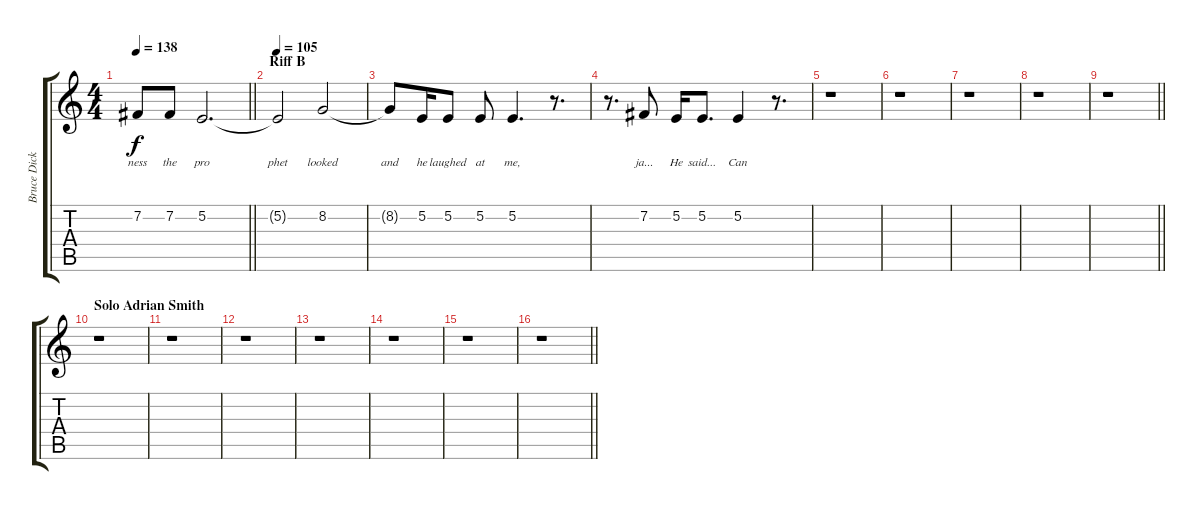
\track ("Bruce Dickinson" "Bruce Dick") {instrument lead2sawtooth}
\staff {score tabs}
\tuning (E4 B3 G3 D3 A2 E2) {hide}
\ts (4 4)
\tempo 138
\clef g2
\barLineRight lightlight
\ks c
7.2{t}.8{lyrics (0 "ness") lyrics (1 "") lyrics (2 "") lyrics (3 "") lyrics (4 "") dy f} 7.2.8{lyrics (0 "the") lyrics (1 "") lyrics (2 "") lyrics (3 "") lyrics (4 "")} 5.2.2{d lyrics (0 "pro") lyrics (1 "") lyrics (2 "") lyrics (3 "") lyrics (4 "")} |
\section ("" "Riff B")
\tempo 105
5.2{t}.2{lyrics (0 "phet") lyrics (1 "") lyrics (2 "") lyrics (3 "") lyrics (4 "")} 8.2.2{lyrics (0 "looked") lyrics (1 "") lyrics (2 "") lyrics (3 "") lyrics (4 "")} |
8.2{t}.8{lyrics (0 "and") lyrics (1 "") lyrics (2 "") lyrics (3 "") lyrics (4 "")} 5.2.16{lyrics (0 "he") lyrics (1 "") lyrics (2 "") lyrics (3 "") lyrics (4 "")} 5.2.8{lyrics (0 "laughed") lyrics (1 "") lyrics (2 "") lyrics (3 "") lyrics (4 "")} 5.2.8{lyrics (0 "at") lyrics (1 "") lyrics (2 "") lyrics (3 "") lyrics (4 "")} 5.2.4{d lyrics (0 "me,") lyrics (1 "") lyrics (2 "") lyrics (3 "") lyrics (4 "")} r.8{d} |
r.8{d} 7.2.8{lyrics (0 "ja...") lyrics (1 "") lyrics (2 "") lyrics (3 "") lyrics (4 "")} 5.2.16{lyrics (0 "He") lyrics (1 "") lyrics (2 "") lyrics (3 "") lyrics (4 "")} 5.2.8{d lyrics (0 "said...") lyrics (1 "") lyrics (2 "") lyrics (3 "") lyrics (4 "")} 5.2.4{lyrics (0 "Can") lyrics (1 "") lyrics (2 "") lyrics (3 "") lyrics (4 "")} r.8{d} |
r.1 |
r.1 |
r.1 |
r.1 |
\barLineRight lightlight
r.1 |
\section ("" "Solo Adrian Smith")
r.1 |
r.1 |
r.1 |
r.1 |
r.1 |
r.1 |
\barLineRight lightlight
r.1
